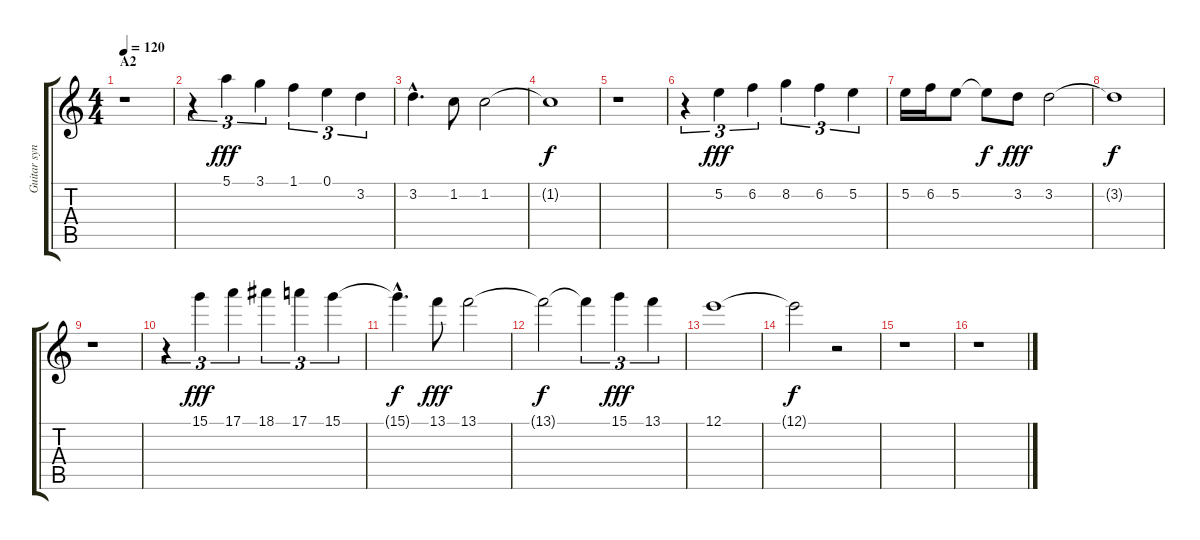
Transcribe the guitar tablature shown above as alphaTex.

\track ("Guitar synthesizer" "Guitar syn") {instrument distortionguitar}
\staff {score tabs}
\tuning (E4 B3 G3 D3 A2 E2) {hide}
\ts (4 4)
\section ("" "A2")
\tempo 120
\clef g2
\ks c
r.1{dy f} |
r.4{tu (3 2)} 5.1.4{tu (3 2) dy fff} 3.1.4{tu (3 2)} 1.1.4{tu (3 2)} 0.1.4{tu (3 2)} 3.2.4{tu (3 2)} |
3.2{hac}.4{d} 1.2.8 1.2.2 |
1.2{t}.1{dy f} |
r.1 |
r.4{tu (3 2)} 5.2.4{tu (3 2) dy fff} 6.2.4{tu (3 2)} 8.2.4{tu (3 2)} 6.2.4{tu (3 2)} 5.2.4{tu (3 2)} |
5.2.16 6.2.16 5.2.8 5.2{t}.8{dy f} 3.2.8{dy fff} 3.2.2 |
3.2{t}.1{dy f} |
r.1 |
r.4{tu (3 2)} 15.1.4{tu (3 2) dy fff} 17.1.4{tu (3 2)} 18.1.4{tu (3 2)} 17.1.4{tu (3 2)} 15.1.4{tu (3 2)} |
15.1{hac t}.4{d dy f} 13.1.8{dy fff} 13.1.2 |
13.1{t}.2{dy f} 13.1{t}.4{tu (3 2)} 15.1.4{tu (3 2) dy fff} 13.1.4{tu (3 2)} |
12.1.1 |
12.1{t}.2{dy f} r.2 |
r.1 |
r.1
